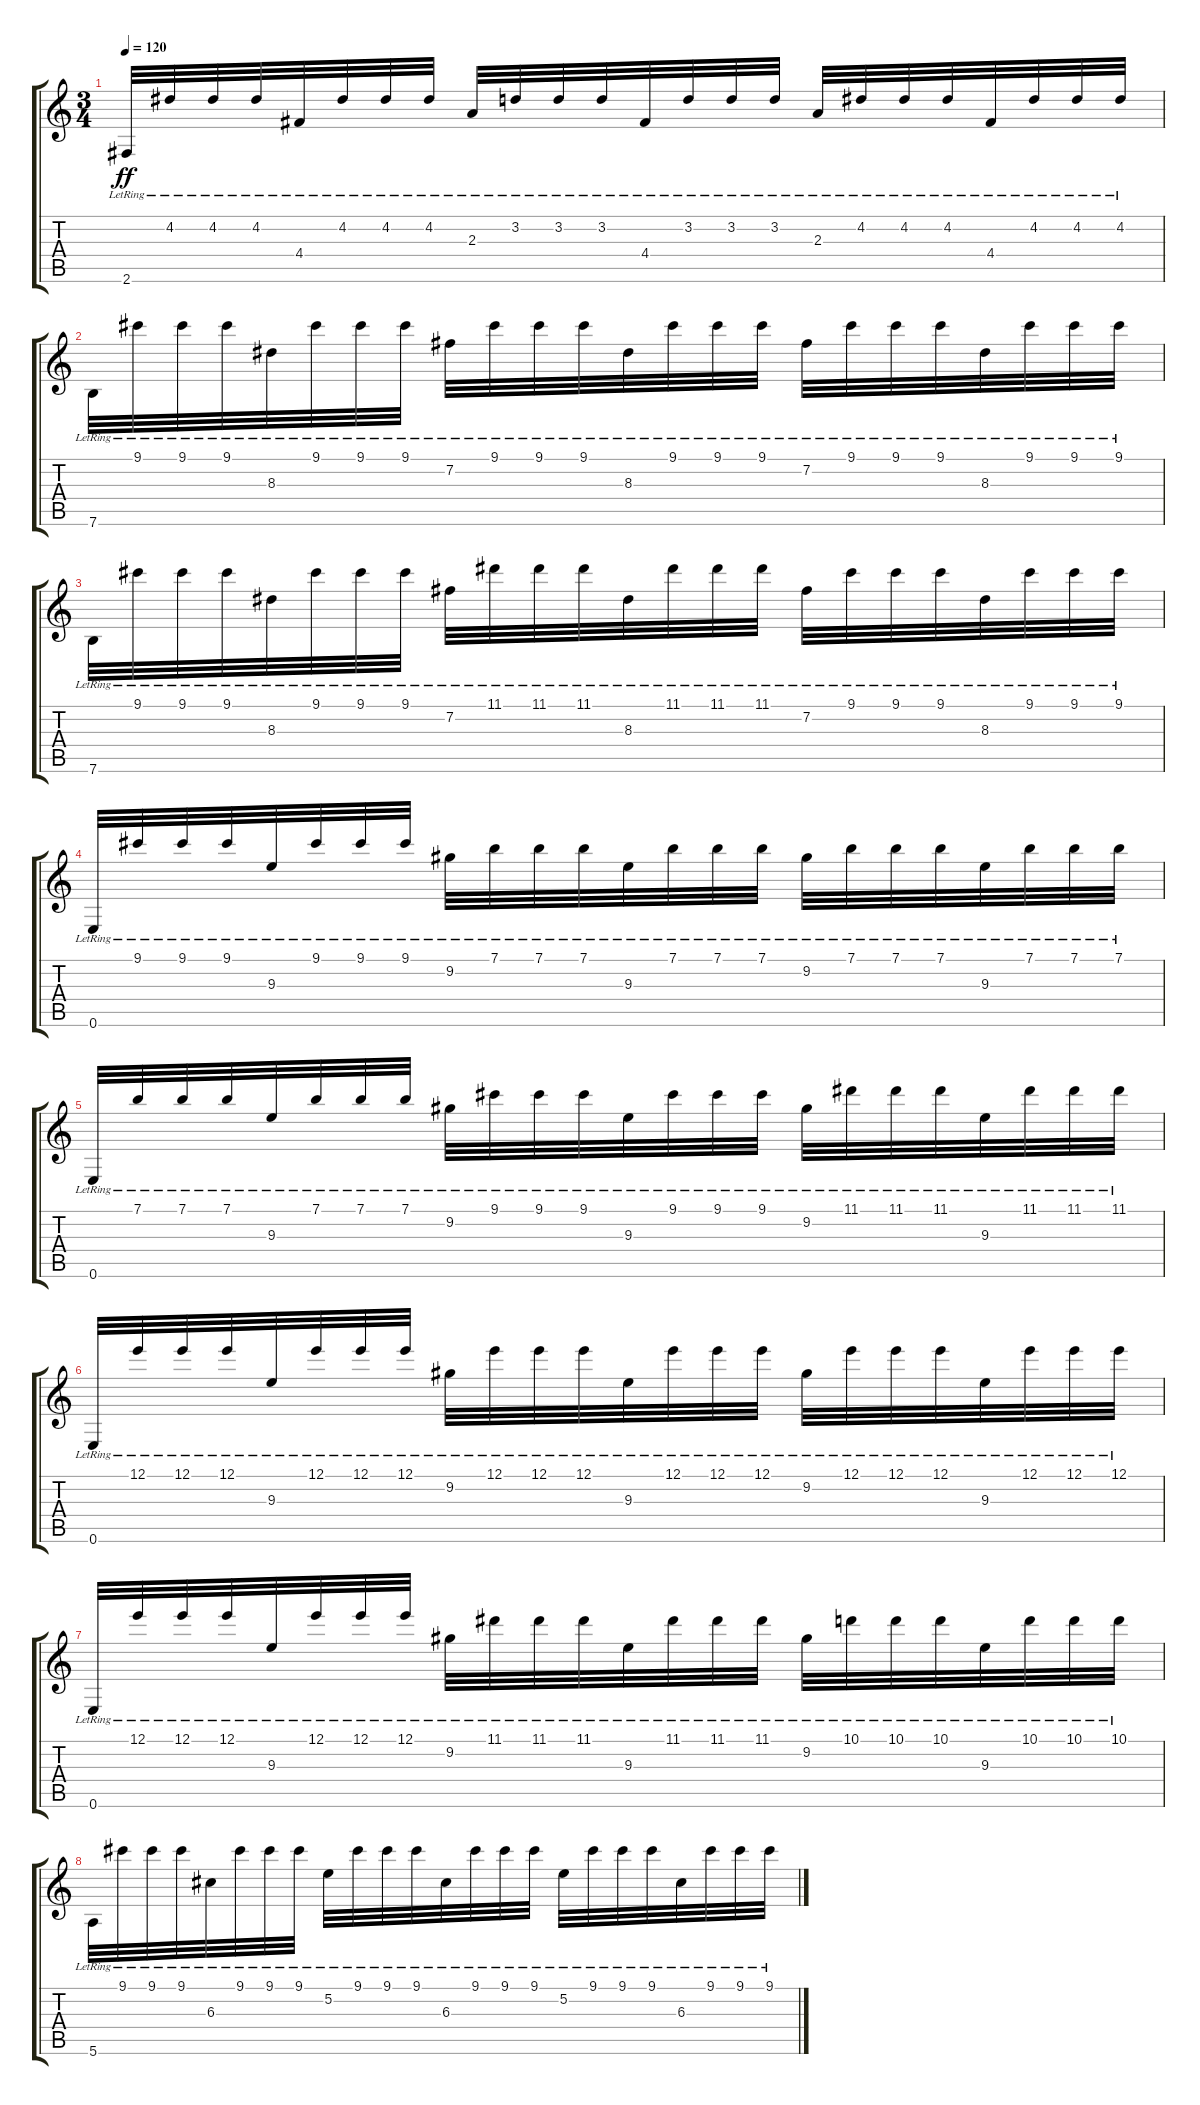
\track "" {instrument acousticguitarnylon}
\staff {score tabs}
\tuning (E4 B3 G3 D3 A2 E2) {hide}
\ts (3 4)
\tempo 120
\clef g2
\ks c
2.6{lr}.32{dy ff} 4.2{lr}.32 4.2{lr}.32 4.2{lr}.32 4.4{lr}.32 4.2{lr}.32 4.2{lr}.32 4.2{lr}.32 2.3{lr}.32 3.2{lr}.32 3.2{lr}.32 3.2{lr}.32 4.4{lr}.32 3.2{lr}.32 3.2{lr}.32 3.2{lr}.32 2.3{lr}.32 4.2{lr}.32 4.2{lr}.32 4.2{lr}.32 4.4{lr}.32 4.2{lr}.32 4.2{lr}.32 4.2{lr}.32 |
7.6{lr}.32 9.1{lr}.32 9.1{lr}.32 9.1{lr}.32 8.3{lr}.32 9.1{lr}.32 9.1{lr}.32 9.1{lr}.32 7.2{lr}.32 9.1{lr}.32 9.1{lr}.32 9.1{lr}.32 8.3{lr}.32 9.1{lr}.32 9.1{lr}.32 9.1{lr}.32 7.2{lr}.32 9.1{lr}.32 9.1{lr}.32 9.1{lr}.32 8.3{lr}.32 9.1{lr}.32 9.1{lr}.32 9.1{lr}.32 |
7.6{lr}.32 9.1{lr}.32 9.1{lr}.32 9.1{lr}.32 8.3{lr}.32 9.1{lr}.32 9.1{lr}.32 9.1{lr}.32 7.2{lr}.32 11.1{lr}.32 11.1{lr}.32 11.1{lr}.32 8.3{lr}.32 11.1{lr}.32 11.1{lr}.32 11.1{lr}.32 7.2{lr}.32 9.1{lr}.32 9.1{lr}.32 9.1{lr}.32 8.3{lr}.32 9.1{lr}.32 9.1{lr}.32 9.1{lr}.32 |
0.6{lr}.32 9.1{lr}.32 9.1{lr}.32 9.1{lr}.32 9.3{lr}.32 9.1{lr}.32 9.1{lr}.32 9.1{lr}.32 9.2{lr}.32 7.1{lr}.32 7.1{lr}.32 7.1{lr}.32 9.3{lr}.32 7.1{lr}.32 7.1{lr}.32 7.1{lr}.32 9.2{lr}.32 7.1{lr}.32 7.1{lr}.32 7.1{lr}.32 9.3{lr}.32 7.1{lr}.32 7.1{lr}.32 7.1{lr}.32 |
0.6{lr}.32 7.1{lr}.32 7.1{lr}.32 7.1{lr}.32 9.3{lr}.32 7.1{lr}.32 7.1{lr}.32 7.1{lr}.32 9.2{lr}.32 9.1{lr}.32 9.1{lr}.32 9.1{lr}.32 9.3{lr}.32 9.1{lr}.32 9.1{lr}.32 9.1{lr}.32 9.2{lr}.32 11.1{lr}.32 11.1{lr}.32 11.1{lr}.32 9.3{lr}.32 11.1{lr}.32 11.1{lr}.32 11.1{lr}.32 |
0.6{lr}.32 12.1{lr}.32 12.1{lr}.32 12.1{lr}.32 9.3{lr}.32 12.1{lr}.32 12.1{lr}.32 12.1{lr}.32 9.2{lr}.32 12.1{lr}.32 12.1{lr}.32 12.1{lr}.32 9.3{lr}.32 12.1{lr}.32 12.1{lr}.32 12.1{lr}.32 9.2{lr}.32 12.1{lr}.32 12.1{lr}.32 12.1{lr}.32 9.3{lr}.32 12.1{lr}.32 12.1{lr}.32 12.1{lr}.32 |
0.6{lr}.32 12.1{lr}.32 12.1{lr}.32 12.1{lr}.32 9.3{lr}.32 12.1{lr}.32 12.1{lr}.32 12.1{lr}.32 9.2{lr}.32 11.1{lr}.32 11.1{lr}.32 11.1{lr}.32 9.3{lr}.32 11.1{lr}.32 11.1{lr}.32 11.1{lr}.32 9.2{lr}.32 10.1{lr}.32 10.1{lr}.32 10.1{lr}.32 9.3{lr}.32 10.1{lr}.32 10.1{lr}.32 10.1{lr}.32 |
5.6{lr}.32 9.1{lr}.32 9.1{lr}.32 9.1{lr}.32 6.3{lr}.32 9.1{lr}.32 9.1{lr}.32 9.1{lr}.32 5.2{lr}.32 9.1{lr}.32 9.1{lr}.32 9.1{lr}.32 6.3{lr}.32 9.1{lr}.32 9.1{lr}.32 9.1{lr}.32 5.2{lr}.32 9.1{lr}.32 9.1{lr}.32 9.1{lr}.32 6.3{lr}.32 9.1{lr}.32 9.1{lr}.32 9.1{lr}.32
